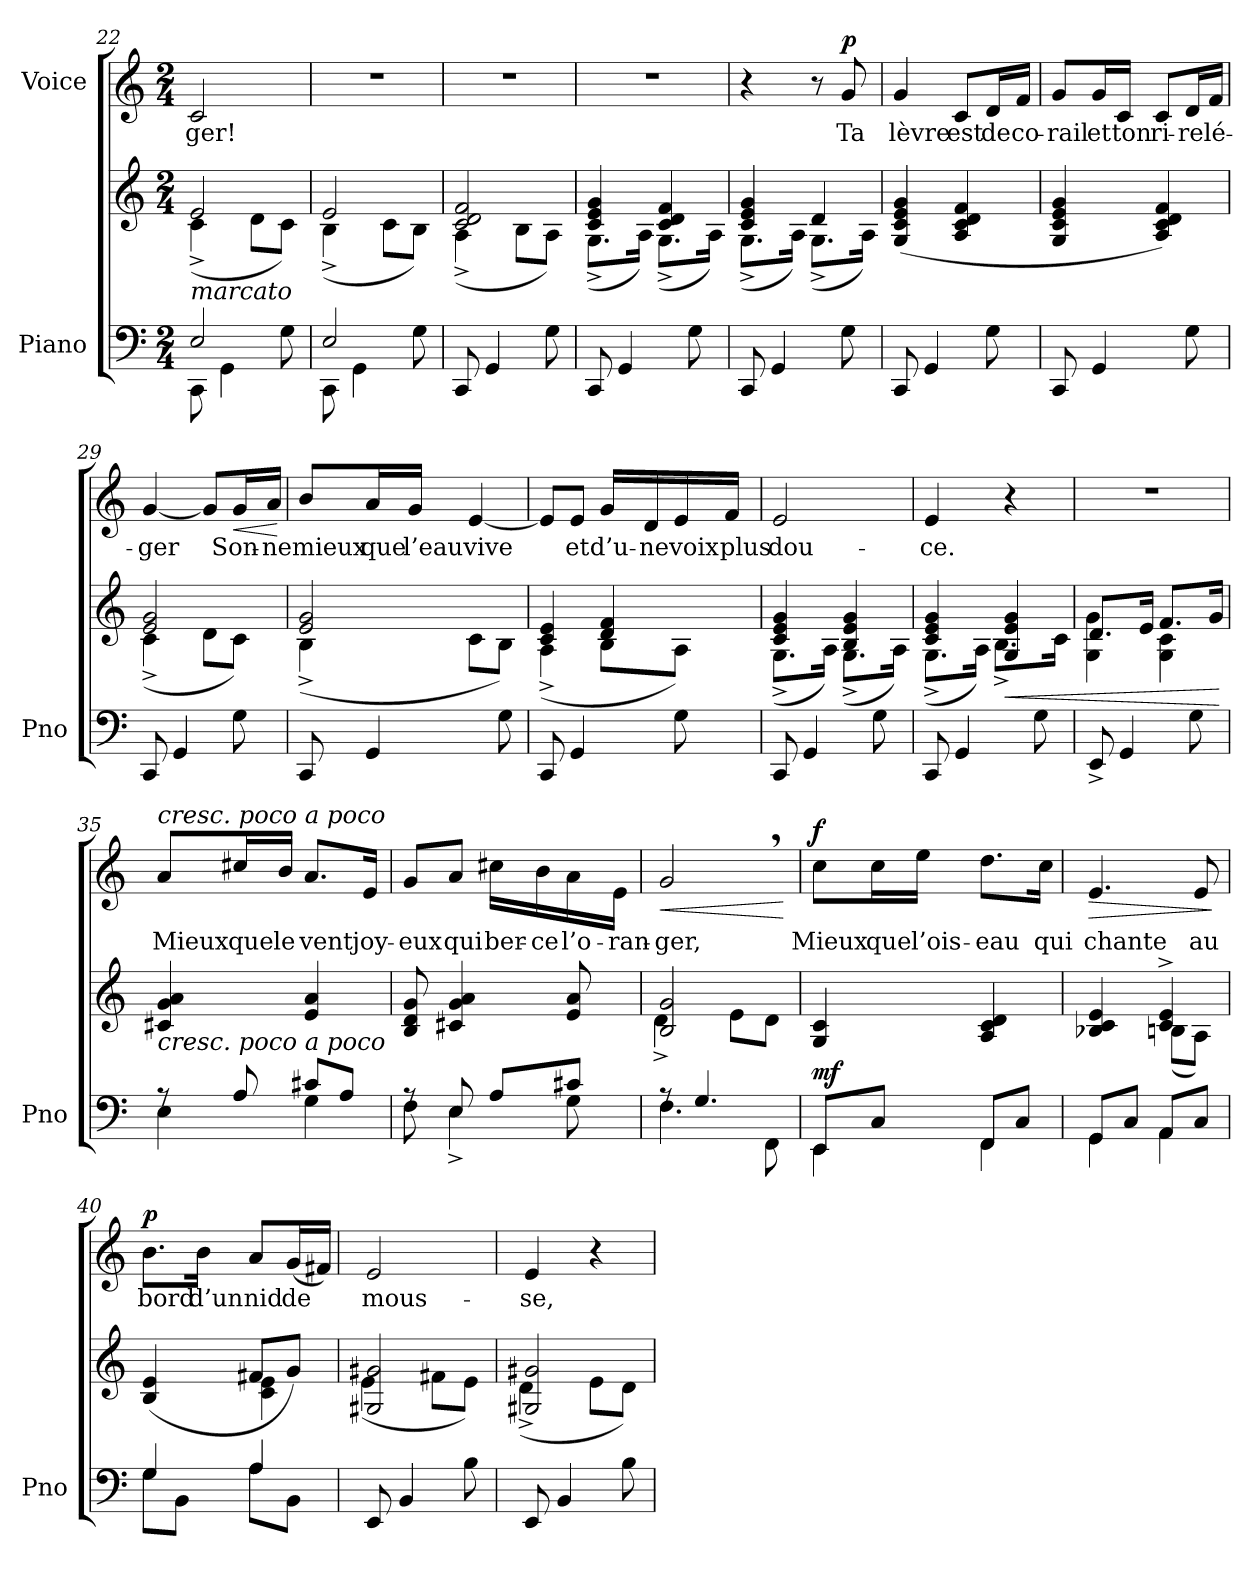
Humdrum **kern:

**kern	**kern	**dynam	**kern	**text	**dynam
*part2	*part2	*part2	*part1	*part1	*part1
*staff3	*staff2	*staff2/3	*staff1	*staff1	*staff1
*I"Piano	*	*	*I"Voice	*	*
*I'Pno	*	*	*	*	*
*clefF4	*clefG2	*	*clefG2	*	*
*k[]	*k[]	*	*k[]	*	*
*M2/4	*M2/4	*	*M2/4	*	*
=22	=22	=22	=22	=22	=22
*^	*^	*	*	*	*
!LO:TX:a:i:t=marcato	!	!	!	!	!	!	!
!	!	!	!	!LO:DY:a=2	!	!LO:LY:b	!
!	!	!	!	!LO:DY:n=1:b=2	!	!	!
!	!	!	!	!LO:DY:n=2:a	!	!	!
2E/	8CC\	2e/	(<4c^\	mf p p	2c/	-ger!	.
.	4GG\	.	.	.	.	.	.
.	.	.	8d\L	.	.	.	.
.	8G\	.	8c\J)	.	.	.	.
=23	=23	=23	=23	=23	=23	=23	=23
2E/	8CC\	2e/	(<4B^\	.	2r	.	.
.	4GG\	.	.	.	.	.	.
.	.	.	8c\L	.	.	.	.
.	8G\	.	8B\J)	.	.	.	.
*v	*v	*	*	*	*	*	*
!!LO:LB:g=z
=24	=24	=24	=24	=24	=24	=24
8CC/	2c/ 2d/ 2f/	(<4A^\	.	2r	.	.
4GG/	.	.	.	.	.	.
.	.	8B\L	.	.	.	.
8G\	.	8A\J)	.	.	.	.
=25	=25	=25	=25	=25	=25	=25
8CC/	4c/ 4e/ 4g/	(<8.G^\L	.	2r	.	.
4GG/	.	.	.	.	.	.
.	.	16A\Jk)	.	.	.	.
.	4c/ 4d/ 4f/	(<8.G^\L	.	.	.	.
8G\	.	.	.	.	.	.
.	.	16A\Jk)	.	.	.	.
=26	=26	=26	=26	=26	=26	=26
8CC/	4c/ 4e/ 4g/	(<8.G^\L	.	4r	.	.
4GG/	.	.	.	.	.	.
.	.	16A\Jk)	.	.	.	.
.	4d/	(<8.G^\L	.	8r	.	.
!	!	!	!	!	!LO:LY:b	!LO:DY:a
8G\	.	.	.	8g/	Ta	p
.	.	16A\Jk)	.	.	.	.
=27	=27	=27	=27	=27	=27	=27
!	!	!	!	!	!LO:LY:b	!
*	*v	*v	*	*	*	*
8CC/	(<4G/ 4c/ 4e/ 4g/	.	4g/	lèvre	.
4GG/	.	.	.	.	.
!	!	!	!	!LO:LY:b	!
.	4A/ 4c/ 4d/ 4f/	.	8c/L	est	.
!	!	!	!	!LO:LY:b	!
8G\	.	.	16d/L	de	.
!	!	!	!	!LO:LY:b	!
.	.	.	16f/JJ	co-	.
!!LO:PB:g=z
=28	=28	=28	=28	=28	=28
!	!	!	!	!LO:LY:b	!
8CC/	4G/ 4c/ 4e/ 4g/	.	8g/L	-rail	.
!	!	!	!	!LO:LY:b	!
4GG/	.	.	16g/L	et	.
!	!	!	!	!LO:LY:b	!
.	.	.	16c/JJ	ton	.
!	!	!	!	!LO:LY:b	!
.	4A/ 4c/ 4d/ 4f/)	.	8c/L	ri-	.
!	!	!	!	!LO:LY:b	!
8G\	.	.	16d/L	-re	.
!	!	!	!	!LO:LY:b	!
.	.	.	16f/JJ	lé-	.
=29	=29	=29	=29	=29	=29
*	*^	*	*	*	*
!	!	!	!	!	!LO:LY:b	!
8CC/	2e/ 2g/	(<4c^\	.	[4g/	-ger	.
4GG/	.	.	.	.	.	.
.	.	8d\L	.	8g/L]	.	.
!	!	!	!	!	!LO:LY:b	!LO:HP:b
8G\	.	8c\J)	.	16g/L	Son-	<
!	!	!	!	!	!LO:LY:b	!
.	.	.	.	16a/JJ	-ne	.
*	*v	*v	*	*	*	*
.	.	.	.	.	[
=30	=30	=30	=30	=30	=30
*	*^	*	*	*	*
!	!	!	!	!	!LO:LY:b	!
8CC/	2e/ 2g/	(<4B^\	.	8b/L	mieux	.
!	!	!	!	!	!LO:LY:b	!
4GG/	.	.	.	16a/L	que	.
!	!	!	!	!	!LO:LY:b	!
.	.	.	.	16g/JJ	l’eau	.
!	!	!	!	!	!LO:LY:b	!
.	.	8c\L	.	[4e/	vive	.
8G\	.	8B\J)	.	.	.	.
=31	=31	=31	=31	=31	=31	=31
8CC/	4c/ 4e/	(<4A^\	.	8e/L]	.	.
!	!	!	!	!	!LO:LY:b	!
4GG/	.	.	.	8e/J	et	.
!	!	!	!	!	!LO:LY:b	!
.	4d/ 4f/	8B\L	.	16g/LL	d’u-	.
!	!	!	!	!	!LO:LY:b	!
.	.	.	.	16d/	-ne	.
!	!	!	!	!	!LO:LY:b	!
8G\	.	8A\J)	.	16e/	voix	.
!	!	!	!	!	!LO:LY:b	!
.	.	.	.	16f/JJ	plus	.
!!LO:LB:g=z
=32	=32	=32	=32	=32	=32	=32
!	!	!	!	!	!LO:LY:b	!
8CC/	4c/ 4e/ 4g/	(<8.G^\L	.	2e/	dou-	.
4GG/	.	.	.	.	.	.
.	.	16A\Jk)	.	.	.	.
.	4B/ 4e/ 4g/	(<8.G^\L	.	.	.	.
8G\	.	.	.	.	.	.
.	.	16A\Jk)	.	.	.	.
=33	=33	=33	=33	=33	=33	=33
!	!	!	!	!	!LO:LY:b	!
8CC/	4c/ 4e/ 4g/	(<8.G^\L	.	4e/	-ce.	.
4GG/	.	.	.	.	.	.
.	.	16A\Jk)	.	.	.	.
!	!	!	!LO:HP:b	!	!	!
.	4G/ 4e/ 4g/	8.B^\L	<	4r	.	.
8G\	.	.	.	.	.	.
.	.	16c\Jk	.	.	.	.
=34	=34	=34	=34	=34	=34	=34
8EE^/	8.d/L	4G\ 4g\	.	2r	.	.
4GG/	.	.	.	.	.	.
.	16e/Jk	.	.	.	.	.
.	8.f/L	4G\ 4c\	.	.	.	.
8G\	.	.	.	.	.	.
.	16g/Jk	.	.	.	.	.
*	*v	*v	*	*	*	*
.	.	[	.	.	.
=35	=35	=35	=35	=35	=35
*^	*	*	*	*	*
!	!	!	!	!LO:TX:a:i:t=cresc.  poco  a  poco	!	!
!LO:TX:a:i:t=cresc.  poco  a  poco	!	!	!	!	!	!
!	!	!	!	!	!LO:LY:b	!
8rA	4E\	4c#X/ 4g/ 4a/	.	8a/L	Mieux	.
!	!	!	!	!	!LO:LY:b	!
8A/	.	.	.	16cc#X/L	que	.
!	!	!	!	!	!LO:LY:b	!
.	.	.	.	16b/JJ	le	.
!	!	!	!	!	!LO:LY:b	!
8c#X/L	4G\	4e/ 4a/	.	8.a/L	vent	.
8A/J	.	.	.	.	.	.
!	!	!	!	!	!LO:LY:b	!
.	.	.	.	16e/Jk	joy-	.
!!LO:LB:g=z
=36	=36	=36	=36	=36	=36	=36
!	!	!	!	!	!LO:LY:b	!
8rA	8F\	8B/ 8d/ 8g/	.	8g/L	-eux	.
!	!	!	!	!	!LO:LY:b	!
8E/	4E^\	4c#X/ 4g/ 4a/	.	8a/J	qui	.
!	!	!	!	!	!LO:LY:b	!
8A/L	.	.	.	16cc#X\LL	ber-	.
!	!	!	!	!	!LO:LY:b	!
.	.	.	.	16b\	-ce	.
!	!	!	!	!	!LO:LY:b	!
8c#X/J	8G\	8e/ 8a/	.	16a\	l’o-	.
!	!	!	!	!	!LO:LY:b	!
.	.	.	.	16e\JJ	-ran-	.
=37	=37	=37	=37	=37	=37	=37
*	*	*^	*	*	*	*
!	!	!	!	!	!	!LO:LY:b	!LO:HP:b
8rA	4.F\	2B/ 2g/	4d^\	.	2g,/	-ger,	<
4.G/	.	.	.	.	.	.	.
.	.	.	8e\L	.	.	.	.
.	8FF\	.	8d\J	.	.	.	.
*v	*v	*	*	*	*	*	*
*	*v	*v	*	*	*	*
.	.	.	.	.	[
=38	=38	=38	=38	=38	=38
*^	*	*	*	*	*
!	!	!	!LO:DY:a=2	!	!LO:LY:b	!LO:DY:a
8EE/L	4EE\	4G/ 4c/	mf	8cc\L	Mieux	f
!	!	!	!	!	!LO:LY:b	!
8C/J	.	.	.	16cc\L	que	.
!	!	!	!	!	!LO:LY:b	!
.	.	.	.	16ee\JJ	l’ois-	.
!	!	!	!	!	!LO:LY:b	!
8FF/L	4FF\	4A/ 4c/ 4d/	.	8.dd\L	-eau	.
8C/J	.	.	.	.	.	.
!	!	!	!	!	!LO:LY:b	!
.	.	.	.	16cc\Jk	qui	.
=39	=39	=39	=39	=39	=39	=39
*	*	*^	*	*	*	*
!	!	!	!	!	!	!LO:LY:b	!LO:HP:b
8GG/L	4GG\	4B-X/ 4c/ 4e/	4ryy	.	4.e/	chante	>
8C/J	.	.	.	.	.	.	.
8AA/L	4AA\	4c/^ 4e/^	(<8Bn\L	.	.	.	.
!	!	!	!	!	!	!LO:LY:b	!
8C/J	.	.	8A\J)	.	8e/	au	.
*v	*v	*	*	*	*	*	*
*	*v	*v	*	*	*	*
.	.	.	.	.	]
!!LO:PB:g=z
=40	=40	=40	=40	=40	=40
*^	*^	*	*	*	*
!	!	!	!	!	!	!LO:LY:b	!LO:DY:a
4G/	8G\L	(>4B/ 4e/	4ryy	.	8.b\L	bord	p
.	8BB\J	.	.	.	.	.	.
!	!	!	!	!	!	!LO:LY:b	!
.	.	.	.	.	16b\Jk	d’un	.
!	!	!	!	!	!	!LO:LY:b	!
4A/	8A\L	8f#X/L	4c\ 4e\	.	8a/L	nid	.
!	!	!	!	!	!	!LO:LY:b	!
.	8BB\J	8g/J)	.	.	(<16g/L	de	.
.	.	.	.	.	16f#X/JJ)	.	.
*v	*v	*	*	*	*	*	*
=41	=41	=41	=41	=41	=41	=41
!	!	!	!	!	!LO:LY:b	!
8EE/	2G#X/ 2g#X/	(<4e\	.	2e/	mous-	.
4BB/	.	.	.	.	.	.
.	.	8f#X\L	.	.	.	.
8B\	.	8e\J)	.	.	.	.
=42	=42	=42	=42	=42	=42	=42
!	!	!	!	!	!LO:LY:b	!
8EE/	2G#X/ 2g#X/	(<4d^\	.	4e/	-se,	.
4BB/	.	.	.	.	.	.
.	.	8e\L	.	4r	.	.
8B\	.	8d\J)	.	.	.	.
*	*v	*v	*	*	*	*
=	=	=	=	=	=
*-	*-	*-	*-	*-	*-
